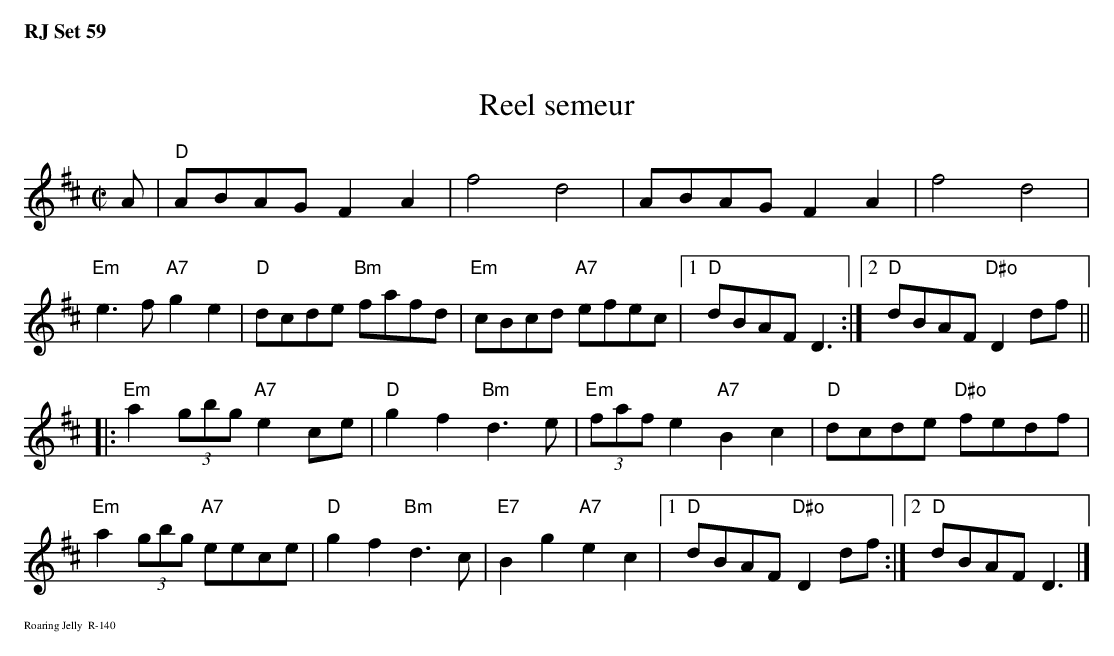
X:1
T:Reel semeur
M:C|
K:D
A| "D"ABAG F2A2| f4 d4| ABAG  F2A2 | f4 d4  |
   "Em"e3f "A7"g2e2 | "D"dcde "Bm"fafd| "Em"cBcd "A7"efec |1 "D"dBAF D3 :|\
                                [2 "D"dBAF "D#o"D2df ||
|: \
"Em"a2(3gbg "A7"e2ce| "D"g2f2 "Bm"d3e| "Em"(3faf e2 "A7"B2c2 | "D"dcde "D#o"fedf|
"Em"a2(3gbg "A7"eece| "D"g2f2 "Bm"d3c| "E7"B2g2 "A7"e2c2  |1 "D"dBAF "D#o"D2df :| \
                                [2 "D"dBAF D3|]
